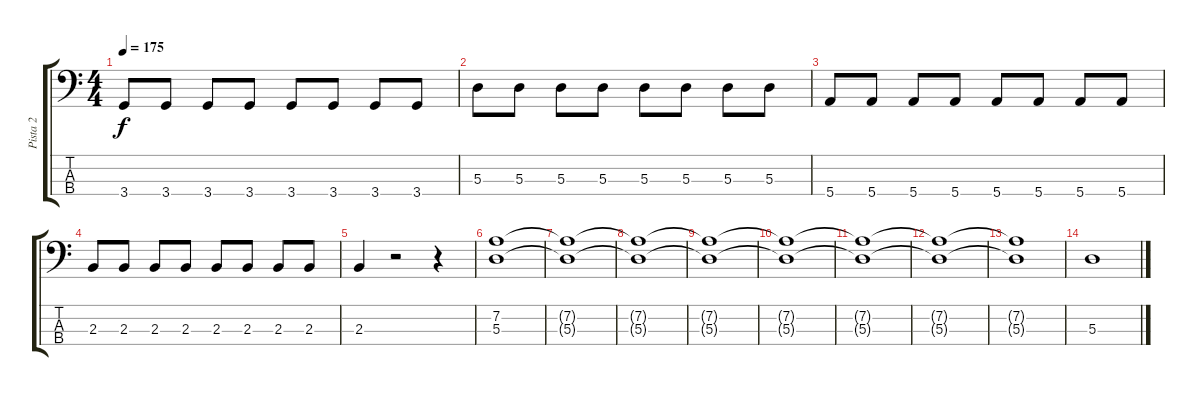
\track ("Pista 2" "Pista 2") {instrument electricbasspick}
\staff {score tabs}
\tuning (G2 D2 A1 E1) {hide}
\ts (4 4)
\tempo 175
\clef f4
\ks c
3.4.8{dy f} 3.4.8 3.4.8 3.4.8 3.4.8 3.4.8 3.4.8 3.4.8 |
5.3.8 5.3.8 5.3.8 5.3.8 5.3.8 5.3.8 5.3.8 5.3.8 |
5.4.8 5.4.8 5.4.8 5.4.8 5.4.8 5.4.8 5.4.8 5.4.8 |
2.3.8 2.3.8 2.3.8 2.3.8 2.3.8 2.3.8 2.3.8 2.3.8 |
2.3.4 r.2 r.4 |
(7.2 5.3).1 |
(7.2{t} 5.3{t}).1 |
(7.2{t} 5.3{t}).1 |
(7.2{t} 5.3{t}).1 |
(7.2{t} 5.3{t}).1 |
(7.2{t} 5.3{t}).1 |
(7.2{t} 5.3{t}).1 |
(7.2{t} 5.3{t}).1 |
5.3.1
